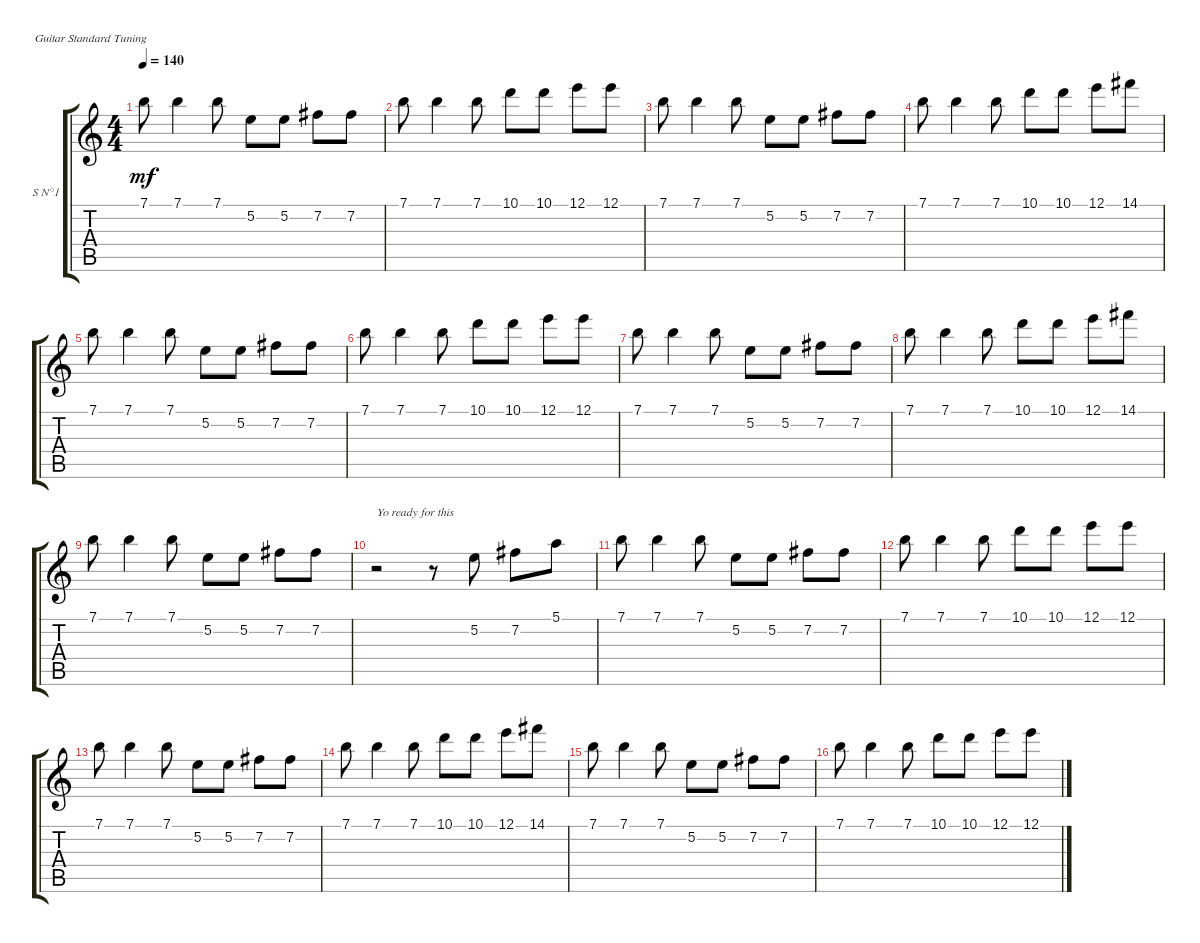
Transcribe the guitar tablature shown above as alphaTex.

\defaultSystemsLayout 4
\bracketExtendMode groupsimilarinstruments
\firstSystemTrackNameOrientation horizontal
\otherSystemsTrackNameOrientation horizontal
\track ("Synt N°1 + Lyrics" "S N°1") {instrument acousticguitarsteel}
\staff {score tabs}
\tuning (E4 B3 G3 D3 A2 E2)
\ts (4 4)
\tempo 140
\clef g2
\ks c
7.1.8{dy mf instrument acousticguitarsteel} 7.1.4 7.1.8 5.2.8 5.2.8 7.2.8 7.2.8 |
7.1.8 7.1.4 7.1.8 10.1.8 10.1.8 12.1.8 12.1.8 |
7.1.8 7.1.4 7.1.8 5.2.8 5.2.8 7.2.8 7.2.8 |
7.1.8 7.1.4 7.1.8 10.1.8 10.1.8 12.1.8 14.1.8 |
7.1.8 7.1.4 7.1.8 5.2.8 5.2.8 7.2.8 7.2.8 |
7.1.8 7.1.4 7.1.8 10.1.8 10.1.8 12.1.8 12.1.8 |
7.1.8 7.1.4 7.1.8 5.2.8 5.2.8 7.2.8 7.2.8 |
7.1.8 7.1.4 7.1.8 10.1.8 10.1.8 12.1.8 14.1.8 |
7.1.8 7.1.4 7.1.8 5.2.8 5.2.8 7.2.8 7.2.8 |
r.2{txt "Yo ready for this"} r.8 5.2.8 7.2.8 5.1.8 |
7.1.8 7.1.4 7.1.8 5.2.8 5.2.8 7.2.8 7.2.8 |
7.1.8 7.1.4 7.1.8 10.1.8 10.1.8 12.1.8 12.1.8 |
7.1.8 7.1.4 7.1.8 5.2.8 5.2.8 7.2.8 7.2.8 |
7.1.8 7.1.4 7.1.8 10.1.8 10.1.8 12.1.8 14.1.8 |
7.1.8 7.1.4 7.1.8 5.2.8 5.2.8 7.2.8 7.2.8 |
7.1.8 7.1.4 7.1.8 10.1.8 10.1.8 12.1.8 12.1.8
